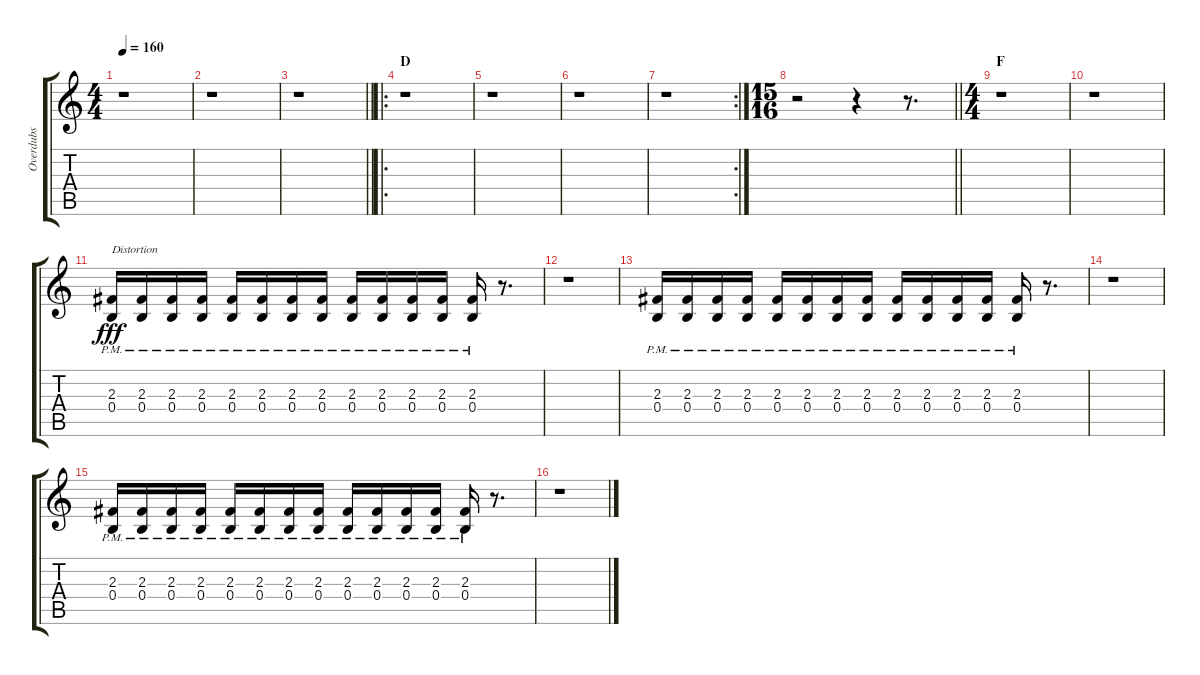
\track ("Overdubs" "Overdubs") {instrument distortionguitar}
\staff {score tabs}
\tuning (Db4 Ab3 E3 B2 Gb2 Db2) {hide}
\ts (4 4)
\tempo 160
\clef g2
\ks c
r.1{dy fff} |
r.1 |
\barLineRight lightlight
r.1 |
\ro
\section ("" "D")
r.1 |
r.1 |
r.1 |
\rc 2
r.1 |
\ts (15 16)
\barLineRight lightlight
r.2 r.4 r.8{d} |
\ts (4 4)
\section ("" "F")
r.1 |
r.1 |
(2.3{pm} 0.4{pm}).16{txt "Distortion" instrument distortionguitar} (2.3{pm} 0.4{pm}).16 (2.3{pm} 0.4{pm}).16 (2.3{pm} 0.4{pm}).16 (2.3{pm} 0.4{pm}).16 (2.3{pm} 0.4{pm}).16 (2.3{pm} 0.4{pm}).16 (2.3{pm} 0.4{pm}).16 (2.3{pm} 0.4{pm}).16 (2.3{pm} 0.4{pm}).16 (2.3{pm} 0.4{pm}).16 (2.3{pm} 0.4{pm}).16 (2.3{pm} 0.4{pm}).16 r.8{d} |
r.1 |
(2.3{pm} 0.4{pm}).16 (2.3{pm} 0.4{pm}).16 (2.3{pm} 0.4{pm}).16 (2.3{pm} 0.4{pm}).16 (2.3{pm} 0.4{pm}).16 (2.3{pm} 0.4{pm}).16 (2.3{pm} 0.4{pm}).16 (2.3{pm} 0.4{pm}).16 (2.3{pm} 0.4{pm}).16 (2.3{pm} 0.4{pm}).16 (2.3{pm} 0.4{pm}).16 (2.3{pm} 0.4{pm}).16 (2.3{pm} 0.4{pm}).16 r.8{d} |
r.1 |
(2.3{pm} 0.4{pm}).16 (2.3{pm} 0.4{pm}).16 (2.3{pm} 0.4{pm}).16 (2.3{pm} 0.4{pm}).16 (2.3{pm} 0.4{pm}).16 (2.3{pm} 0.4{pm}).16 (2.3{pm} 0.4{pm}).16 (2.3{pm} 0.4{pm}).16 (2.3{pm} 0.4{pm}).16 (2.3{pm} 0.4{pm}).16 (2.3{pm} 0.4{pm}).16 (2.3{pm} 0.4{pm}).16 (2.3{pm} 0.4{pm}).16 r.8{d} |
r.1
